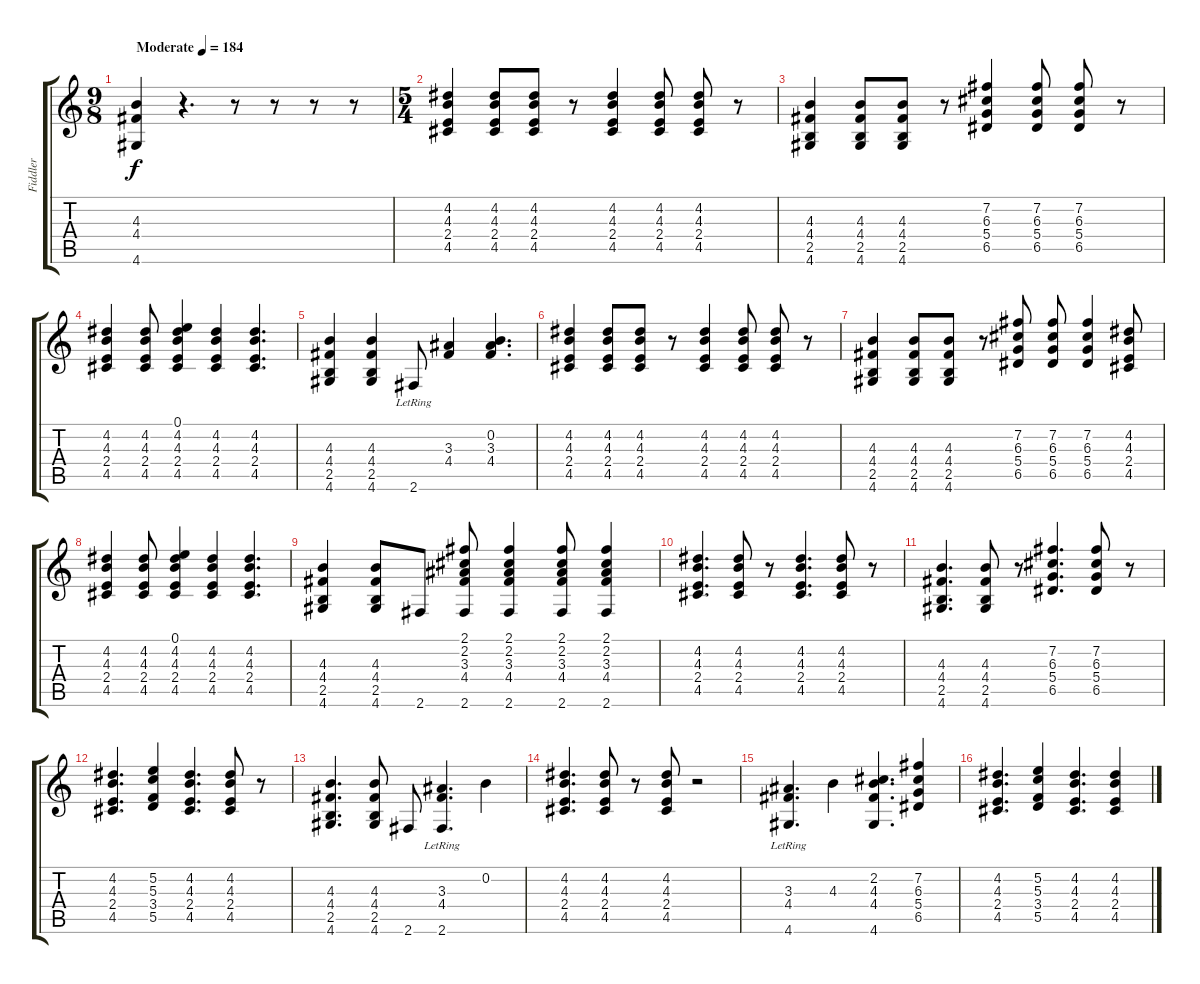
\track ("Fiddler" "Fiddler") {instrument overdrivenguitar}
\staff {score tabs}
\tuning (E4 B3 G3 D3 A2 E2) {hide}
\ts (9 8)
\tempo (184 "Moderate")
\clef g2
\ks c
(4.3 4.4 4.6).4{dy f instrument overdrivenguitar} r.4{d} r.8 r.8 r.8 r.8 |
\ts (5 4)
(4.2 4.3 2.4 4.5).4 (4.2 4.3 2.4 4.5).8 (4.2 4.3 2.4 4.5).8 r.8 (4.2 4.3 2.4 4.5).4 (4.2 4.3 2.4 4.5).8 (4.2 4.3 2.4 4.5).8 r.8 |
(4.3 4.4 2.5 4.6).4 (4.3 4.4 2.5 4.6).8 (4.3 4.4 2.5 4.6).8 r.8 (7.2 6.3 5.4 6.5).4 (7.2 6.3 5.4 6.5).8 (7.2 6.3 5.4 6.5).8 r.8 |
(4.2 4.3 2.4 4.5).4 (4.2 4.3 2.4 4.5).8 (0.1 4.2 4.3 2.4 4.5).4 (4.2 4.3 2.4 4.5).4 (4.2 4.3 2.4 4.5).4{d} |
(4.3 4.4 2.5 4.6).4 (4.3 4.4 2.5 4.6).4 2.6{lr}.8 (3.3 4.4).4 (0.2 3.3 4.4).4{d} |
(4.2 4.3 2.4 4.5).4 (4.2 4.3 2.4 4.5).8 (4.2 4.3 2.4 4.5).8 r.8 (4.2 4.3 2.4 4.5).4 (4.2 4.3 2.4 4.5).8 (4.2 4.3 2.4 4.5).8 r.8 |
(4.3 4.4 2.5 4.6).4 (4.3 4.4 2.5 4.6).8 (4.3 4.4 2.5 4.6).8 r.8 (7.2 6.3 5.4 6.5).8 (7.2 6.3 5.4 6.5).8 (7.2 6.3 5.4 6.5).4 (4.2 4.3 2.4 4.5).8 |
(4.2 4.3 2.4 4.5).4 (4.2 4.3 2.4 4.5).8 (0.1 4.2 4.3 2.4 4.5).4 (4.2 4.3 2.4 4.5).4 (4.2 4.3 2.4 4.5).4{d} |
(4.3 4.4 2.5 4.6).4 (4.3 4.4 2.5 4.6).8 2.6.8 (2.1 2.2 3.3 4.4 2.6).8 (2.1 2.2 3.3 4.4 2.6).4 (2.1 2.2 3.3 4.4 2.6).8 (2.1 2.2 3.3 4.4 2.6).4 |
(4.2 4.3 2.4 4.5).4{d} (4.2 4.3 2.4 4.5).8 r.8 (4.2 4.3 2.4 4.5).4{d} (4.2 4.3 2.4 4.5).8 r.8 |
(4.3 4.4 2.5 4.6).4{d} (4.3 4.4 2.5 4.6).8 r.8 (7.2 6.3 5.4 6.5).4{d} (7.2 6.3 5.4 6.5).8 r.8 |
(4.2 4.3 2.4 4.5).4{d} (5.2 5.3 3.4 5.5).4 (4.2 4.3 2.4 4.5).4{d} (4.2 4.3 2.4 4.5).8 r.8 |
(4.3 4.4 2.5 4.6).4{d} (4.3 4.4 2.5 4.6).8 2.6.8 (3.3{lr} 4.4{lr} 2.6{lr}).4{d} 0.2.4 |
(4.2 4.3 2.4 4.5).4{d} (4.2 4.3 2.4 4.5).8 r.8 (4.2 4.3 2.4 4.5).8 r.2 |
(3.3{lr} 4.4{lr} 4.6{lr}).4{d} 4.3.4 (2.2 4.3 4.4 4.6).4{d} (7.2 6.3 5.4 6.5).4 |
(4.2 4.3 2.4 4.5).4{d} (5.2 5.3 3.4 5.5).4 (4.2 4.3 2.4 4.5).4{d} (4.2 4.3 2.4 4.5).4
